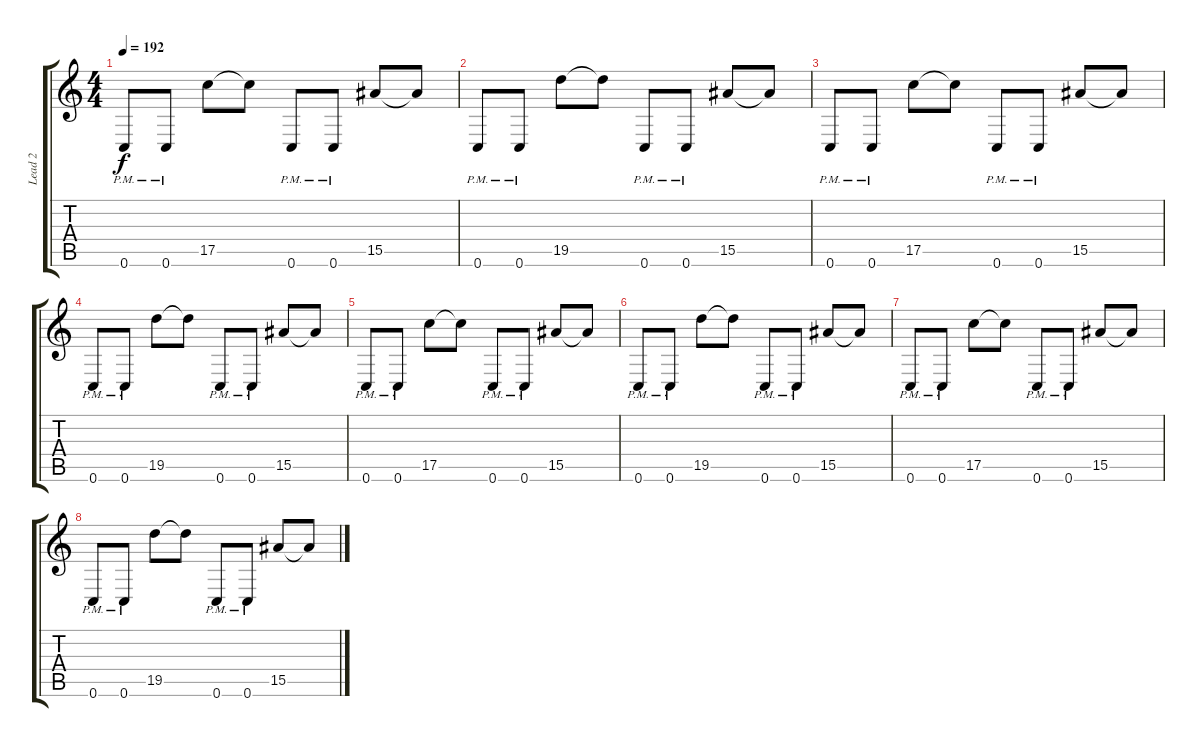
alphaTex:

\track ("Lead 2" "Lead 2") {instrument distortionguitar}
\staff {score tabs}
\tuning (D4 A3 F3 C3 G2 C2) {hide}
\ts (4 4)
\tempo 192
\clef g2
\ks c
0.6{pm}.8{dy f} 0.6{pm}.8 17.5.8 17.5{t}.8 0.6{pm}.8 0.6{pm}.8 15.5.8 15.5{t}.8 |
0.6{pm}.8 0.6{pm}.8 19.5.8 19.5{t}.8 0.6{pm}.8 0.6{pm}.8 15.5.8 15.5{t}.8 |
0.6{pm}.8 0.6{pm}.8 17.5.8 17.5{t}.8 0.6{pm}.8 0.6{pm}.8 15.5.8 15.5{t}.8 |
0.6{pm}.8 0.6{pm}.8 19.5.8 19.5{t}.8 0.6{pm}.8 0.6{pm}.8 15.5.8 15.5{t}.8 |
0.6{pm}.8 0.6{pm}.8 17.5.8 17.5{t}.8 0.6{pm}.8 0.6{pm}.8 15.5.8 15.5{t}.8 |
0.6{pm}.8 0.6{pm}.8 19.5.8 19.5{t}.8 0.6{pm}.8 0.6{pm}.8 15.5.8 15.5{t}.8 |
0.6{pm}.8 0.6{pm}.8 17.5.8 17.5{t}.8 0.6{pm}.8 0.6{pm}.8 15.5.8 15.5{t}.8 |
0.6{pm}.8 0.6{pm}.8 19.5.8 19.5{t}.8 0.6{pm}.8 0.6{pm}.8 15.5.8 15.5{t}.8
